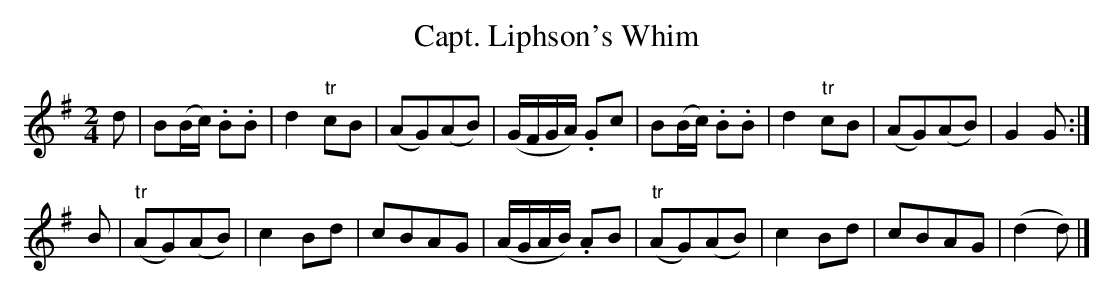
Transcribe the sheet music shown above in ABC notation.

X:1
T:Capt. Liphson's Whim
L:1/8
M:2/4
K:G major
d|\
B(B/c/) .B.B| d2 "tr"cB| (AG)(AB)| (G/F/G/A/) .Gc|\
B(B/c/) .B.B| d2 "tr"cB| (AG)(AB)| G2 G:|
B|\
"tr"(AG)(AB)| c2Bd| cBAG| (A/G/A/B/) .AB|\
"tr"(AG)(AB)| c2Bd| cBAG| (d2d)|]
